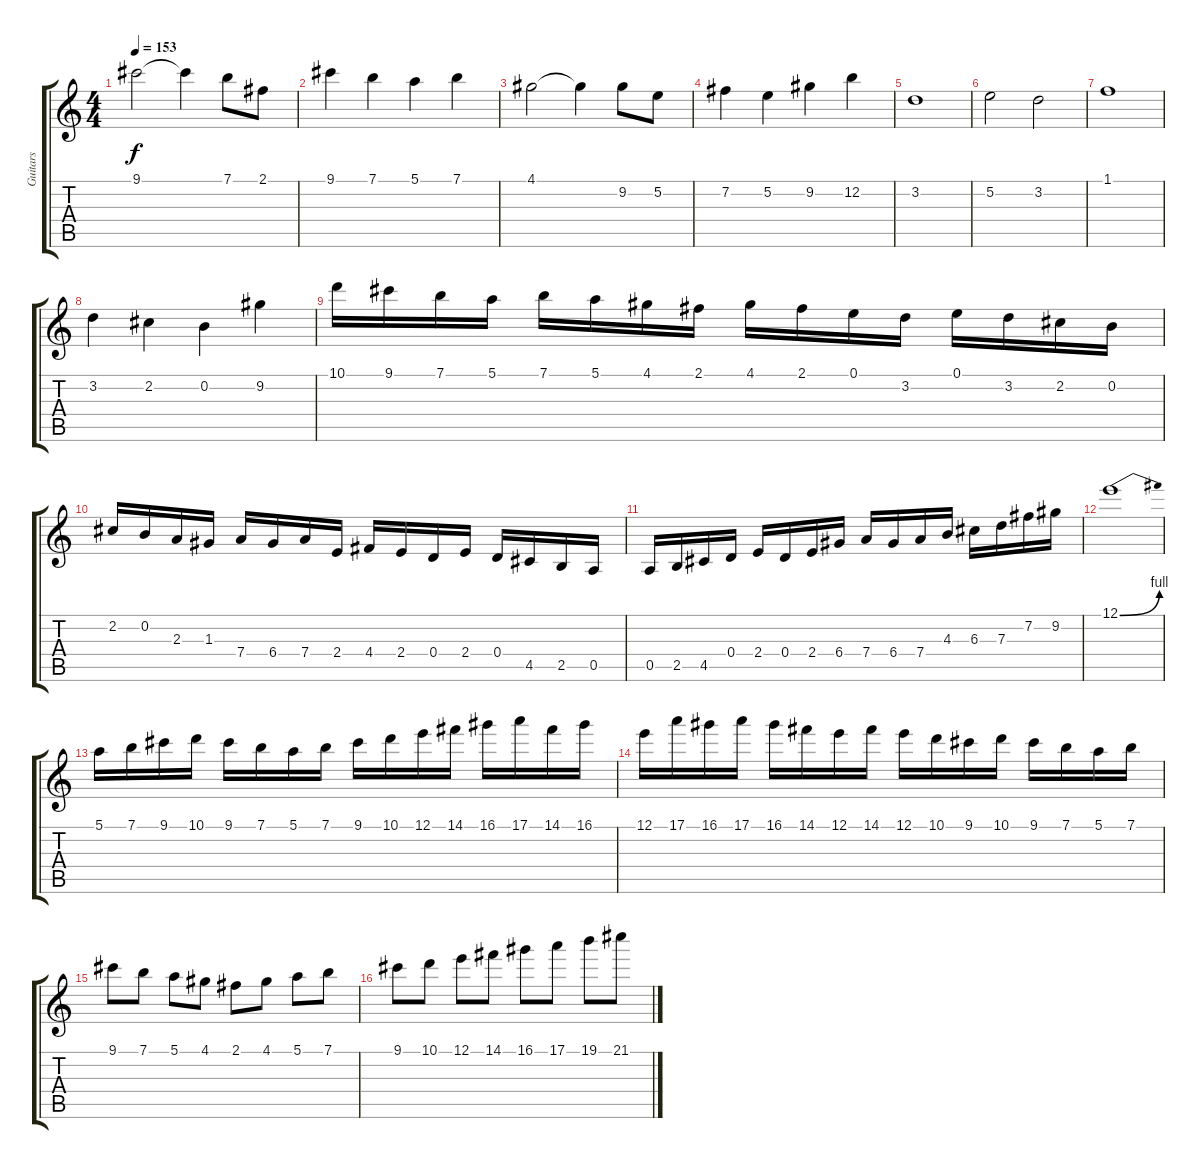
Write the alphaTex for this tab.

\track ("Guitars" "Guitars") {instrument distortionguitar}
\staff {score tabs}
\tuning (E4 B3 G3 D3 A2 E2) {hide}
\ts (4 4)
\tempo 153
\clef g2
\ks c
9.1.2{dy f volume 16 balance 0} 9.1{t}.4 7.1.8 2.1.8 |
9.1.4 7.1.4 5.1.4 7.1.4 |
4.1.2 4.1{t}.4 9.2.8 5.2.8 |
7.2.4 5.2.4 9.2.4 12.2.4 |
3.2.1 |
5.2.2 3.2.2 |
1.1.1 |
3.2.4 2.2.4 0.2.4 9.2.4 |
10.1.16{volume 14 balance 8} 9.1.16 7.1.16 5.1.16 7.1.16 5.1.16 4.1.16 2.1.16 4.1.16 2.1.16 0.1.16 3.2.16 0.1.16 3.2.16 2.2.16 0.2.16 |
2.2.16 0.2.16 2.3.16 1.3.16 7.4.16 6.4.16 7.4.16 2.4.16 4.4.16 2.4.16 0.4.16 2.4.16 0.4.16 4.5.16 2.5.16 0.5.16 |
0.5.16 2.5.16 4.5.16 0.4.16 2.4.16 0.4.16 2.4.16 6.4.16 7.4.16 6.4.16 7.4.16 4.3.16 6.3.16 7.3.16 7.2.16 9.2.16 |
12.1{be (bend 0 0 60 4)}.1 |
5.1.16 7.1.16 9.1.16 10.1.16 9.1.16 7.1.16 5.1.16 7.1.16 9.1.16 10.1.16 12.1.16 14.1.16 16.1.16 17.1.16 14.1.16 16.1.16 |
12.1.16 17.1.16 16.1.16 17.1.16 16.1.16 14.1.16 12.1.16 14.1.16 12.1.16 10.1.16 9.1.16 10.1.16 9.1.16 7.1.16 5.1.16 7.1.16 |
9.1.8 7.1.8 5.1.8 4.1.8 2.1.8 4.1.8 5.1.8 7.1.8 |
9.1.8 10.1.8 12.1.8 14.1.8 16.1.8 17.1.8 19.1.8 21.1.8
